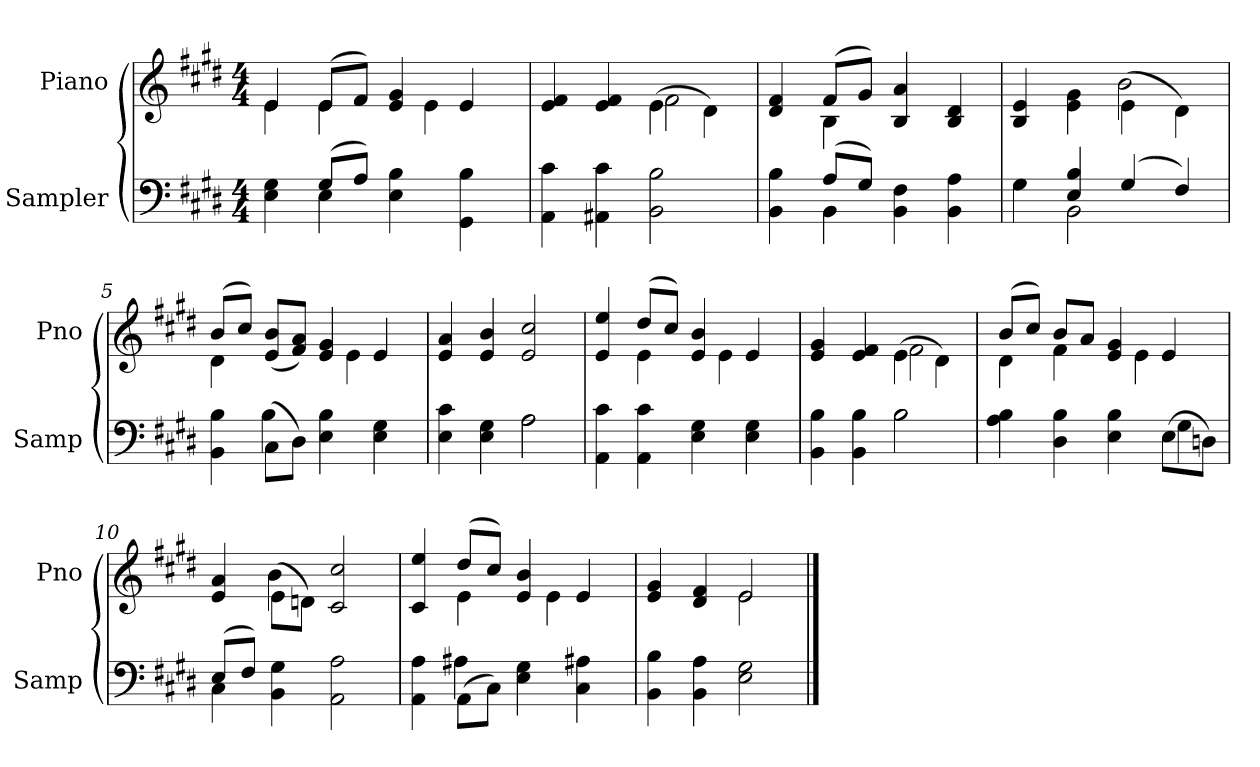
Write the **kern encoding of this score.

**kern	**kern
*part2	*part1
*staff2	*staff1
*I"Sampler	*I"Piano
*I'Samp	*I'Pno
*clefF4	*clefG2
*k[f#c#g#d#]	*k[f#c#g#d#]
*E:	*E:
*M4/4	*M4/4
=1	=1
*^	*^
4E 4G#	4ryy	4e/	4e
(8G#/L	4E	(8e/L	4e
8A/J)	.	8f#/J)	.
4E 4B	2ryy	4e 4g#	8ryy
.	.	.	4e
4GG# 4B	.	4e/	.
.	.	.	8ryy
*v	*v	*	*
=2	=2	=2
4AA 4c#	4e 4f#	2ryy
4AA#X 4c#	4e 4f#	.
2BB 2B	(4e\	2f#
.	4d#\)	.
=3	=3	=3
*^	*	*
4BB 4B	4ryy	4d# 4f#	4ryy
(8A/L	4BB	(8f#/L	4B
8G#/J)	.	8g#/J)	.
4BB 4F#	2ryy	4B 4a	2ryy
4BB 4A	.	4B 4d#	.
=4	=4	=4	=4
4G#\	4G#	4B 4e	2ryy
4E 4B	2BB	4e\ 4g#\	.
(4G#/	.	(4e\	2b
4F#/)	4ryy	4d#\)	.
=5	=5	=5	=5
4BB 4B	4ryy	(8b/L	4d#
.	.	8cc#/J)	.
(8C#\L	4B	(8e/ 8b/L	4.ryy
8D#\J)	.	8f#/ 8a/J)	.
4E 4B	2ryy	4e 4g#	.
.	.	.	4e
4E 4G#	.	4e/	.
.	.	.	8ryy
*	*	*v	*v
=6	=6	=6
4E 4c#	2ryy	4e 4a
4E 4G#	.	4e 4b
2A\	2A	2e 2cc#
*v	*v	*
=7	=7
*	*^
4AA 4c#	4e 4ee	4ryy
4AA 4c#	(8dd#/L	4e
.	8cc#/J)	.
4E 4G#	4e 4b	8ryy
.	.	4e
4E 4G#	4e/	.
.	.	8ryy
=8	=8	=8
*^	*	*
4BB 4B	2ryy	4e 4g#	2ryy
4BB 4B	.	4e 4f#	.
2B\	2B	(4e\	2f#
.	.	4d#\)	.
=9	=9	=9	=9
4A 4B	2.ryy	(8b/L	4d#
.	.	8cc#/J)	.
4D# 4B	.	8b/L	4f#
.	.	8a/J	.
4E 4B	.	4e 4g#	8ryy
.	.	.	4e
(8E\L	4G#	4e/	.
8Dn\J)	.	.	8ryy
=10	=10	=10	=10
(8E/L	4C#	4e 4a	4ryy
8F#/J)	.	.	.
4BB 4G#	2.ryy	(8e\L	4b
.	.	8dn\J)	.
2AA 2A	.	2c# 2cc#	2ryy
=11	=11	=11	=11
4AA 4A	4ryy	4c# 4ee	4ryy
(8AA\L	4A#	(8dd#/L	4e
8C#\J)	.	8cc#/J)	.
4E 4G#	2ryy	4e 4b	8ryy
.	.	.	4e
4C# 4A#X	.	4e/	.
.	.	.	8ryy
*v	*v	*	*
=12	=12	=12
4BB 4B	4e 4g#	2ryy
4BB 4A	4d# 4f#	.
2E 2G#	2e/	2e
*	*v	*v
==	==
*-	*-
